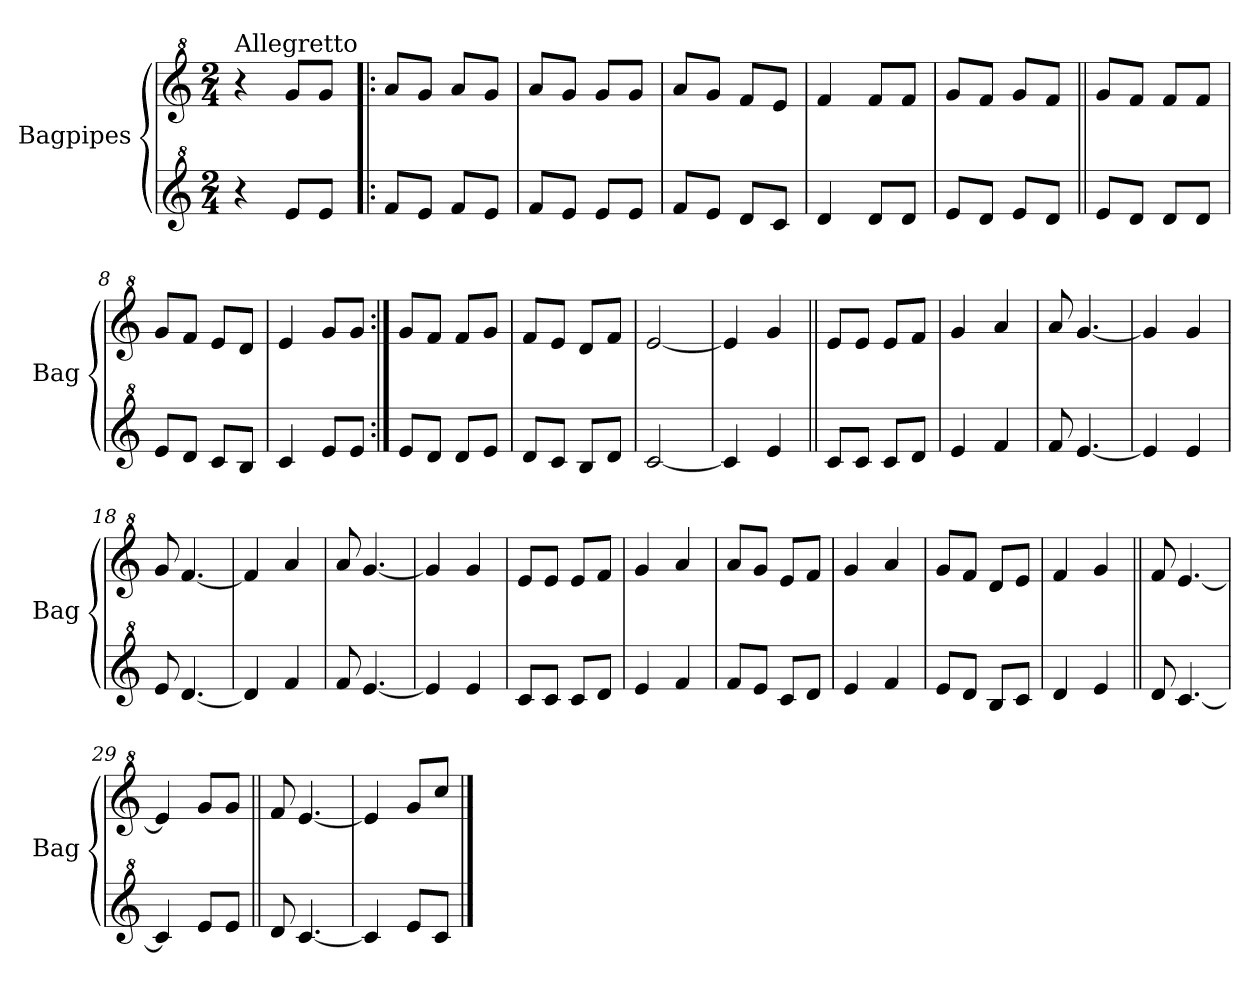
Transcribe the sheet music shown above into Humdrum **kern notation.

**kern	**kern
*part2	*part1
*staff2	*staff1
*I"Bagpipes	*I"Bagpipes
*I'Bag	*I'Bag
*clefG^2	*clefG^2
*k[]	*k[]
*C:	*C:
*M2/4	*M2/4
=1	=1
!	!LO:TX:a:t=Allegretto
4r	4r
8ee/L	8gg/L
8ee/J	8gg/J
=2!|:	=2!|:
8ff/L	8aa/L
8ee/J	8gg/J
8ff/L	8aa/L
8ee/J	8gg/J
=3	=3
8ff/L	8aa/L
8ee/J	8gg/J
8ee/L	8gg/L
8ee/J	8gg/J
=4	=4
8ff/L	8aa/L
8ee/J	8gg/J
8dd/L	8ff/L
8cc/J	8ee/J
=5	=5
4dd/	4ff/
8dd/L	8ff/L
8dd/J	8ff/J
=6	=6
8ee/L	8gg/L
8dd/J	8ff/J
8ee/L	8gg/L
8dd/J	8ff/J
=7||	=7||
8ee/L	8gg/L
8dd/J	8ff/J
8dd/L	8ff/L
8dd/J	8ff/J
=8	=8
8ee/L	8gg/L
8dd/J	8ff/J
8cc/L	8ee/L
8b/J	8dd/J
=9	=9
4cc/	4ee/
8ee/L	8gg/L
8ee/J	8gg/J
!!LO:LB:g=z
=10:|!	=10:|!
8ee/L	8gg/L
8dd/J	8ff/J
8dd/L	8ff/L
8ee/J	8gg/J
=11	=11
8dd/L	8ff/L
8cc/J	8ee/J
8b/L	8dd/L
8dd/J	8ff/J
=12	=12
[2cc/	[2ee/
=13	=13
4cc/]	4ee/]
4ee/	4gg/
=14||	=14||
8cc/L	8ee/L
8cc/J	8ee/J
8cc/L	8ee/L
8dd/J	8ff/J
=15	=15
4ee/	4gg/
4ff/	4aa/
=16	=16
8ff/	8aa/
[4.ee/	[4.gg/
=17	=17
4ee/]	4gg/]
4ee/	4gg/
=18	=18
8ee/	8gg/
[4.dd/	[4.ff/
=19	=19
4dd/]	4ff/]
4ff/	4aa/
=20	=20
8ff/	8aa/
[4.ee/	[4.gg/
=21	=21
4ee/]	4gg/]
4ee/	4gg/
!!LO:LB:g=z
=22	=22
8cc/L	8ee/L
8cc/J	8ee/J
8cc/L	8ee/L
8dd/J	8ff/J
=23	=23
4ee/	4gg/
4ff/	4aa/
=24	=24
8ff/L	8aa/L
8ee/J	8gg/J
8cc/L	8ee/L
8dd/J	8ff/J
=25	=25
4ee/	4gg/
4ff/	4aa/
=26	=26
8ee/L	8gg/L
8dd/J	8ff/J
8b/L	8dd/L
8cc/J	8ee/J
=27	=27
4dd/	4ff/
4ee/	4gg/
=28||	=28||
8dd/	8ff/
[4.cc/	[4.ee/
=29	=29
4cc/]	4ee/]
8ee/L	8gg/L
8ee/J	8gg/J
=30||	=30||
8dd/	8ff/
[4.cc/	[4.ee/
=31	=31
4cc/]	4ee/]
8ee/L	8gg/L
8cc/J	8ccc/J
==	==
*-	*-
